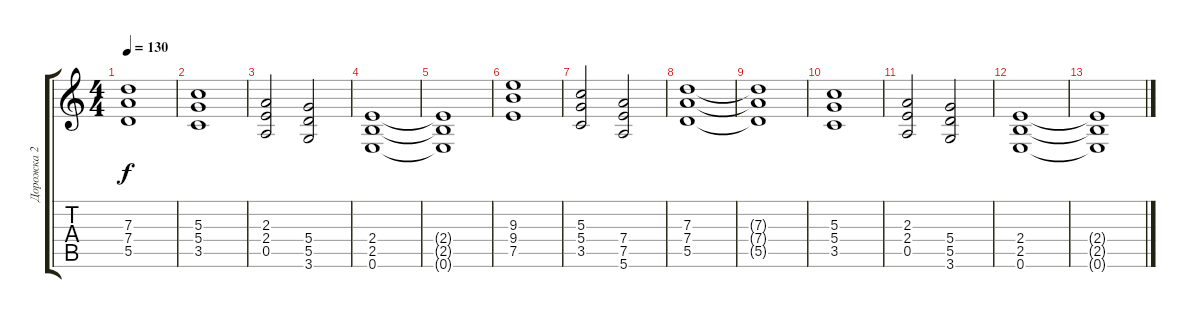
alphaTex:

\track ("Дорожка 2" "Дорожка 2") {instrument distortionguitar}
\staff {score tabs}
\tuning (E4 B3 G3 D3 A2 E2) {hide}
\ts (4 4)
\tempo 130
\clef g2
\ks c
(7.3{t} 7.4{t} 5.5{t}).1{dy f} |
(5.3 5.4 3.5).1 |
(2.3 2.4 0.5).2 (5.4 5.5 3.6).2 |
(2.4 2.5 0.6).1 |
(2.4{t} 2.5{t} 0.6{t}).1 |
(9.3 9.4 7.5).1 |
(5.3 5.4 3.5).2 (7.4 7.5 5.6).2 |
(7.3 7.4 5.5).1 |
(7.3{t} 7.4{t} 5.5{t}).1 |
(5.3 5.4 3.5).1 |
(2.3 2.4 0.5).2 (5.4 5.5 3.6).2 |
(2.4 2.5 0.6).1 |
(2.4{t} 2.5{t} 0.6{t}).1
